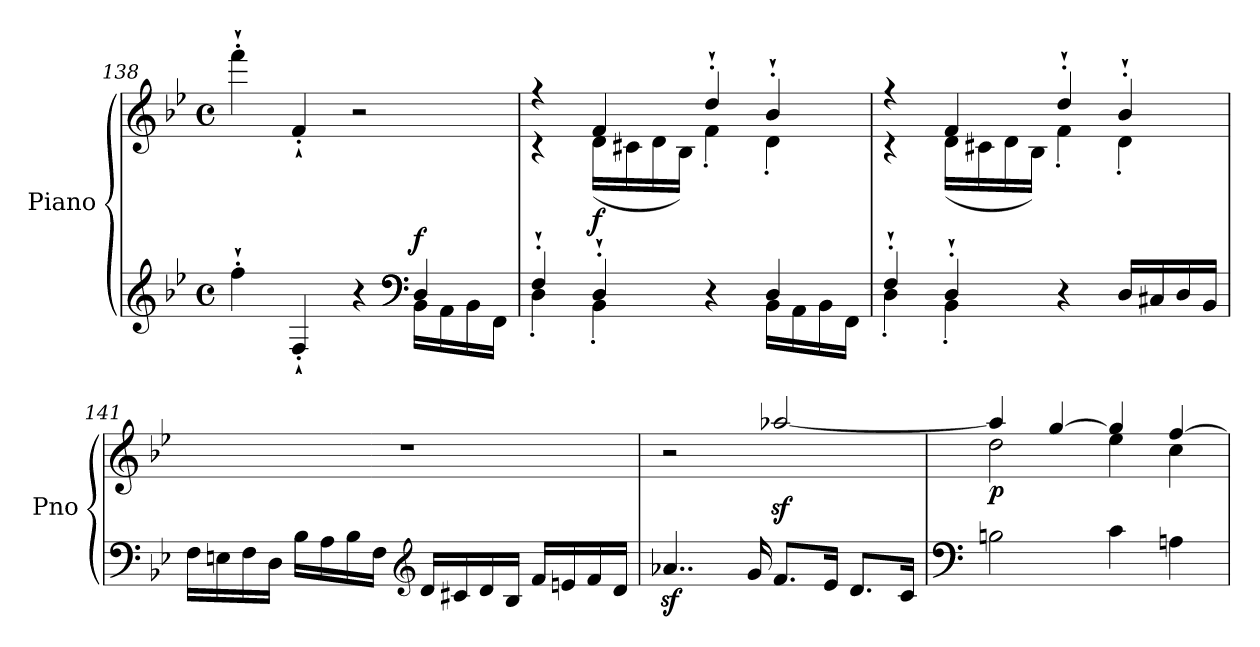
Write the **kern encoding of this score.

**kern	**kern	**dynam
*part1	*part1	*part1
*staff2	*staff1	*staff1/2
*I"Piano	*	*
*I'Pno	*	*
*clefG2	*clefG2	*
*k[b-e-]	*k[b-e-]	*
*M4/4	*M4/4	*
*met(c)	*met(c)	*
=138	=138	=138
*^	*	*
4ff'`\	2.ryy	4fff'`\	.
4F'`/	.	4f'`/	.
4r	.	2r	.
*clefF4	*	*	*
!	!	!	!LO:DY:a=2
4D/	16BB-\LL	.	f
.	16AA\	.	.
.	16BB-\	.	.
.	16FF\JJ	.	.
=139	=139	=139	=139
*	*^	*^	*
4F'`/	4D'\	2.ryy	4r	4r	.
!	!	!	!	!	!LO:DY:b
4D'`/	4BB-'\	.	4f/	(<16d\LL	f
.	.	.	.	16c#X\	.
.	.	.	.	16d\	.
.	.	.	.	16B-\JJ)	.
4r	2ryy	.	4dd'`/	4f'\	.
4D/	.	16BB-\LL	4b-'`/	4d'\	.
.	.	16AA\	.	.	.
.	.	16BB-\	.	.	.
.	.	16FF\JJ	.	.	.
*	*v	*v	*	*	*
!!LO:LB:g=z	!!
=140	=140	=140	=140	=140
4F'`/	4D'\	4r	4r	.
4D'`/	4BB-'\	4f/	(<16d\LL	.
.	.	.	16c#X\	.
.	.	.	16d\	.
.	.	.	16B-\JJ)	.
4r	2ryy	4dd'`/	4f'\	.
16D/LL	.	4b-'`/	4d'\	.
16C#X/	.	.	.	.
16D/	.	.	.	.
16BB-/JJ	.	.	.	.
*v	*v	*	*	*
*	*v	*v	*
!!LO:LB:g=z
=141	=141	=141
16F\LL	1r	.
16En\	.	.
16F\	.	.
16D\JJ	.	.
16B-\LL	.	.
16A\	.	.
16B-\	.	.
16F\JJ	.	.
*clefG2	*	*
16d/LL	.	.
16c#X/	.	.
16d/	.	.
16B-/JJ	.	.
16f/LL	.	.
16en/	.	.
16f/	.	.
16d/JJ	.	.
=142	=142	=142
4..a-Xz</	2r	.
16g/	.	.
8.f/L	[2aa-Xz</	.
16e-/Jk	.	.
8.d/L	.	.
16c/Jk	.	.
=143	=143	=143
*clefF4	*	*
*	*^	*
!	!	!	!LO:DY:b
2Bn\	4aa-/]	2dd\	p
.	[4gg/	.	.
4c\	4gg/]	4ee-\	.
4An\	[4ff/	4cc\	.
*	*v	*v	*
=	=	=
*-	*-	*-
